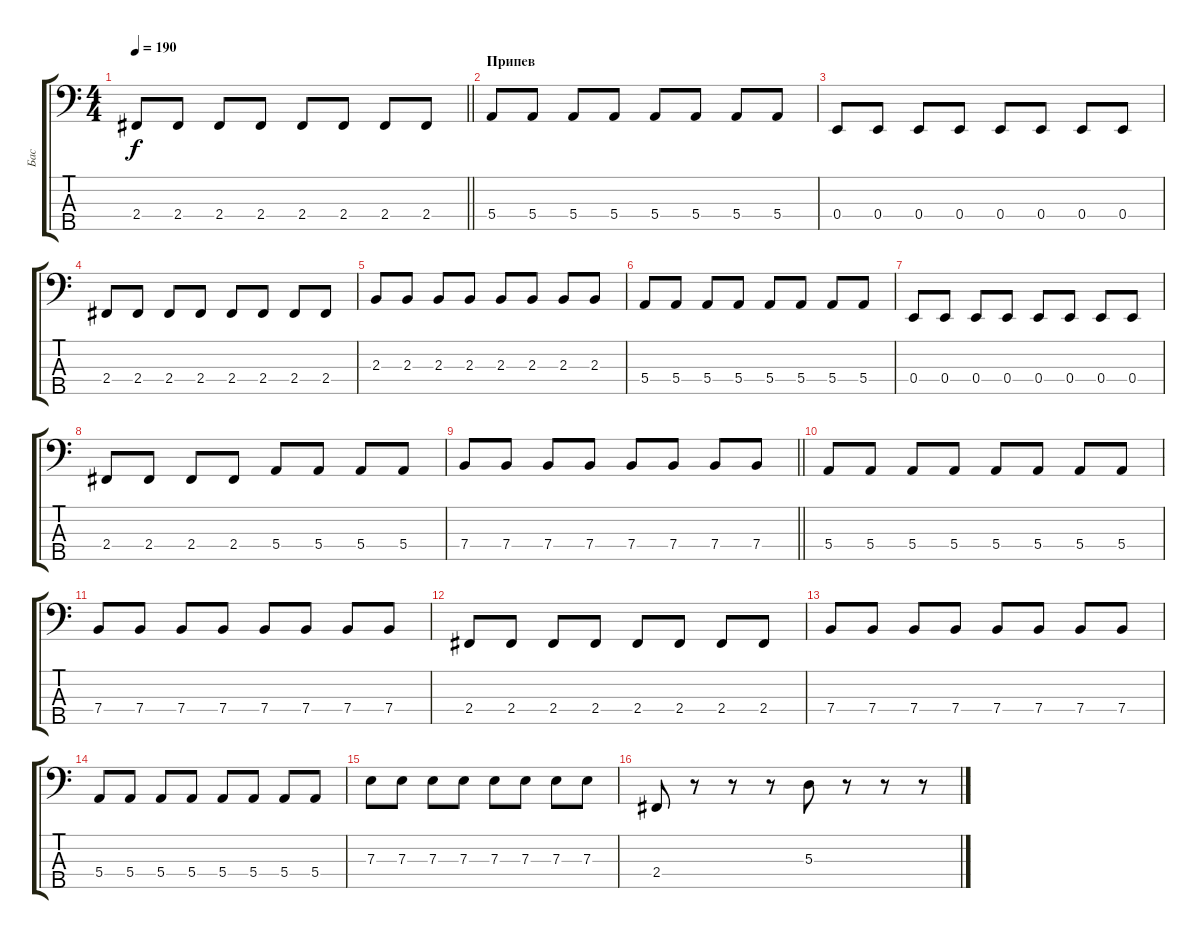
\track ("Бас" "Бас") {instrument electricbassfinger}
\staff {score tabs}
\tuning (G2 D2 A1 E1 B0) {hide}
\ts (4 4)
\tempo 190
\clef f4
\barLineRight lightlight
\ks c
2.4.8{dy f} 2.4.8 2.4.8 2.4.8 2.4.8 2.4.8 2.4.8 2.4.8 |
\section ("" "Припев")
5.4.8 5.4.8 5.4.8 5.4.8 5.4.8 5.4.8 5.4.8 5.4.8 |
0.4.8 0.4.8 0.4.8 0.4.8 0.4.8 0.4.8 0.4.8 0.4.8 |
2.4.8 2.4.8 2.4.8 2.4.8 2.4.8 2.4.8 2.4.8 2.4.8 |
2.3.8 2.3.8 2.3.8 2.3.8 2.3.8 2.3.8 2.3.8 2.3.8 |
5.4.8 5.4.8 5.4.8 5.4.8 5.4.8 5.4.8 5.4.8 5.4.8 |
0.4.8 0.4.8 0.4.8 0.4.8 0.4.8 0.4.8 0.4.8 0.4.8 |
2.4.8 2.4.8 2.4.8 2.4.8 5.4.8 5.4.8 5.4.8 5.4.8 |
\barLineRight lightlight
7.4.8 7.4.8 7.4.8 7.4.8 7.4.8 7.4.8 7.4.8 7.4.8 |
\section ("" " ")
5.4.8 5.4.8 5.4.8 5.4.8 5.4.8 5.4.8 5.4.8 5.4.8 |
7.4.8 7.4.8 7.4.8 7.4.8 7.4.8 7.4.8 7.4.8 7.4.8 |
2.4.8 2.4.8 2.4.8 2.4.8 2.4.8 2.4.8 2.4.8 2.4.8 |
7.4.8 7.4.8 7.4.8 7.4.8 7.4.8 7.4.8 7.4.8 7.4.8 |
5.4.8 5.4.8 5.4.8 5.4.8 5.4.8 5.4.8 5.4.8 5.4.8 |
7.3.8 7.3.8 7.3.8 7.3.8 7.3.8 7.3.8 7.3.8 7.3.8 |
2.4.8 r.8 r.8 r.8 5.3.8 r.8 r.8 r.8
